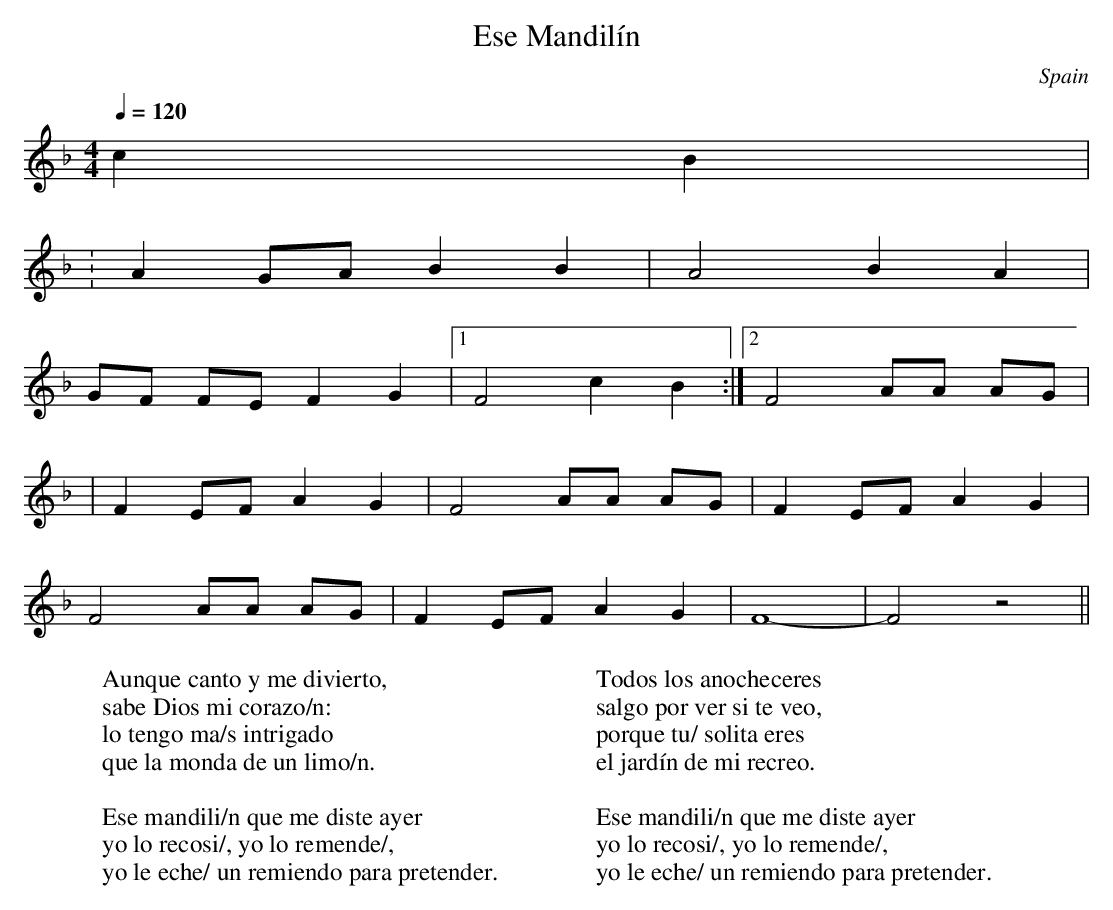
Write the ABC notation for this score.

X:1
T:Ese Mandilín
M:4/4
L:1/4
Q:1/4=120
O:Spain
K:F
cB|
:AG/2A/2BB|A2BA|
G/2-F/2 F/2E/2 FG-|1F2cB:|2F2A/2A/2 A/2G/2|
|F E/2F/2 AG|F2 A/2A/2 A/2G/2| F E/2F/2 AG|
F2 A/2A/2 A/2G/2| F E/2F/2 AG|F4-|F2z2||
W: Aunque canto y me divierto,
W: sabe Dios mi corazo/n:
W: lo tengo ma/s intrigado
W: que la monda de un limo/n.
W:
W: Ese mandili/n que me diste ayer
W: yo lo recosi/, yo lo remende/,
W: yo le eche/ un remiendo para pretender.
W:
W: Todos los anocheceres
W: salgo por ver si te veo,
W: porque tu/ solita eres
W: el jardín de mi recreo.
W:
W: Ese mandili/n que me diste ayer
W: yo lo recosi/, yo lo remende/,
W: yo le eche/ un remiendo para pretender.
